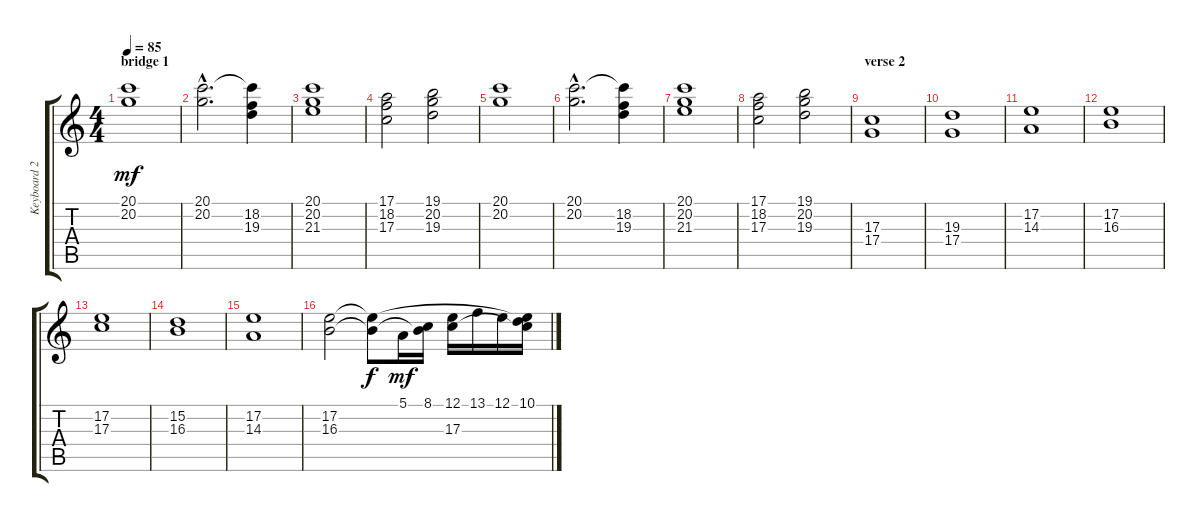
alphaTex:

\track ("Keyboard 2" "Keyboard 2") {instrument stringensemble1}
\staff {score tabs}
\tuning (E4 B3 G3 D3 A2 E2) {hide}
\ts (4 4)
\section ("" "bridge 1")
\tempo 85
\clef g2
\ks c
(20.1 20.2).1{dy mf} |
(20.1{hac} 20.2{hac}).2{d} (20.1{t} 18.2 19.3).4 |
(20.1 20.2 21.3).1 |
(17.1 18.2 17.3).2 (19.1 20.2 19.3).2 |
(20.1 20.2).1 |
(20.1{hac} 20.2{hac}).2{d} (20.1{t} 18.2 19.3).4 |
(20.1 20.2 21.3).1 |
(17.1 18.2 17.3).2 (19.1 20.2 19.3).2 |
\section ("" "verse 2")
(17.3 17.4).1 |
(19.3 17.4).1 |
(17.2 14.3).1 |
(17.2 16.3).1 |
(17.2 17.3).1 |
(15.2 16.3).1 |
(17.2 14.3).1 |
(17.2 16.3).2 (17.2{t} 16.3{t}).8{dy f} 5.1.16{dy mf} (8.1 16.3{t}).16 (12.1 17.3).16 13.1.16 12.1.16 (10.1 17.2{t} 17.3{t}).16
